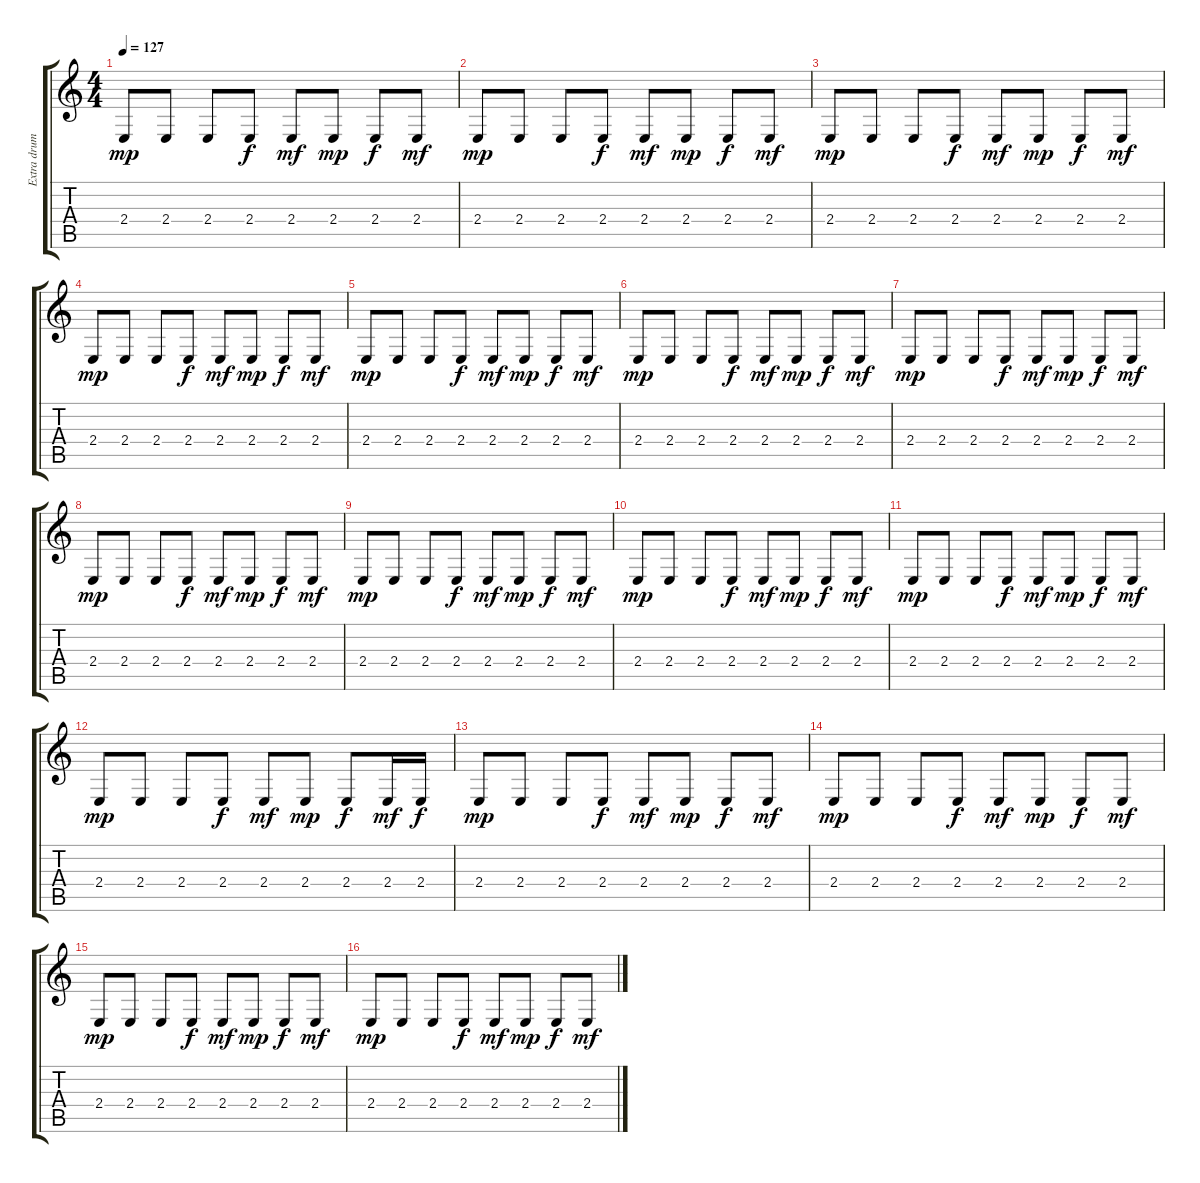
\track ("Extra drum 2" "Extra drum") {instrument melodictom}
\staff {score tabs}
\tuning (E4 B3 G3 D3 A2 E2) {hide}
\ts (4 4)
\tempo 127
\clef g2
\ks c
2.4.8{dy mp} 2.4.8 2.4.8 2.4.8{dy f} 2.4.8{dy mf} 2.4.8{dy mp} 2.4.8{dy f} 2.4.8{dy mf} |
2.4.8{dy mp} 2.4.8 2.4.8 2.4.8{dy f} 2.4.8{dy mf} 2.4.8{dy mp} 2.4.8{dy f} 2.4.8{dy mf} |
2.4.8{dy mp} 2.4.8 2.4.8 2.4.8{dy f} 2.4.8{dy mf} 2.4.8{dy mp} 2.4.8{dy f} 2.4.8{dy mf} |
2.4.8{dy mp} 2.4.8 2.4.8 2.4.8{dy f} 2.4.8{dy mf} 2.4.8{dy mp} 2.4.8{dy f} 2.4.8{dy mf} |
2.4.8{dy mp} 2.4.8 2.4.8 2.4.8{dy f} 2.4.8{dy mf} 2.4.8{dy mp} 2.4.8{dy f} 2.4.8{dy mf} |
2.4.8{dy mp} 2.4.8 2.4.8 2.4.8{dy f} 2.4.8{dy mf} 2.4.8{dy mp} 2.4.8{dy f} 2.4.8{dy mf} |
2.4.8{dy mp} 2.4.8 2.4.8 2.4.8{dy f} 2.4.8{dy mf} 2.4.8{dy mp} 2.4.8{dy f} 2.4.8{dy mf} |
2.4.8{dy mp} 2.4.8 2.4.8 2.4.8{dy f} 2.4.8{dy mf} 2.4.8{dy mp} 2.4.8{dy f} 2.4.8{dy mf} |
2.4.8{dy mp} 2.4.8 2.4.8 2.4.8{dy f} 2.4.8{dy mf} 2.4.8{dy mp} 2.4.8{dy f} 2.4.8{dy mf} |
2.4.8{dy mp} 2.4.8 2.4.8 2.4.8{dy f} 2.4.8{dy mf} 2.4.8{dy mp} 2.4.8{dy f} 2.4.8{dy mf} |
2.4.8{dy mp} 2.4.8 2.4.8 2.4.8{dy f} 2.4.8{dy mf} 2.4.8{dy mp} 2.4.8{dy f} 2.4.8{dy mf} |
2.4.8{dy mp} 2.4.8 2.4.8 2.4.8{dy f} 2.4.8{dy mf} 2.4.8{dy mp} 2.4.8{dy f} 2.4.16{dy mf} 2.4.16{dy f} |
2.4.8{dy mp} 2.4.8 2.4.8 2.4.8{dy f} 2.4.8{dy mf} 2.4.8{dy mp} 2.4.8{dy f} 2.4.8{dy mf} |
2.4.8{dy mp} 2.4.8 2.4.8 2.4.8{dy f} 2.4.8{dy mf} 2.4.8{dy mp} 2.4.8{dy f} 2.4.8{dy mf} |
2.4.8{dy mp} 2.4.8 2.4.8 2.4.8{dy f} 2.4.8{dy mf} 2.4.8{dy mp} 2.4.8{dy f} 2.4.8{dy mf} |
2.4.8{dy mp} 2.4.8 2.4.8 2.4.8{dy f} 2.4.8{dy mf} 2.4.8{dy mp} 2.4.8{dy f} 2.4.8{dy mf}
